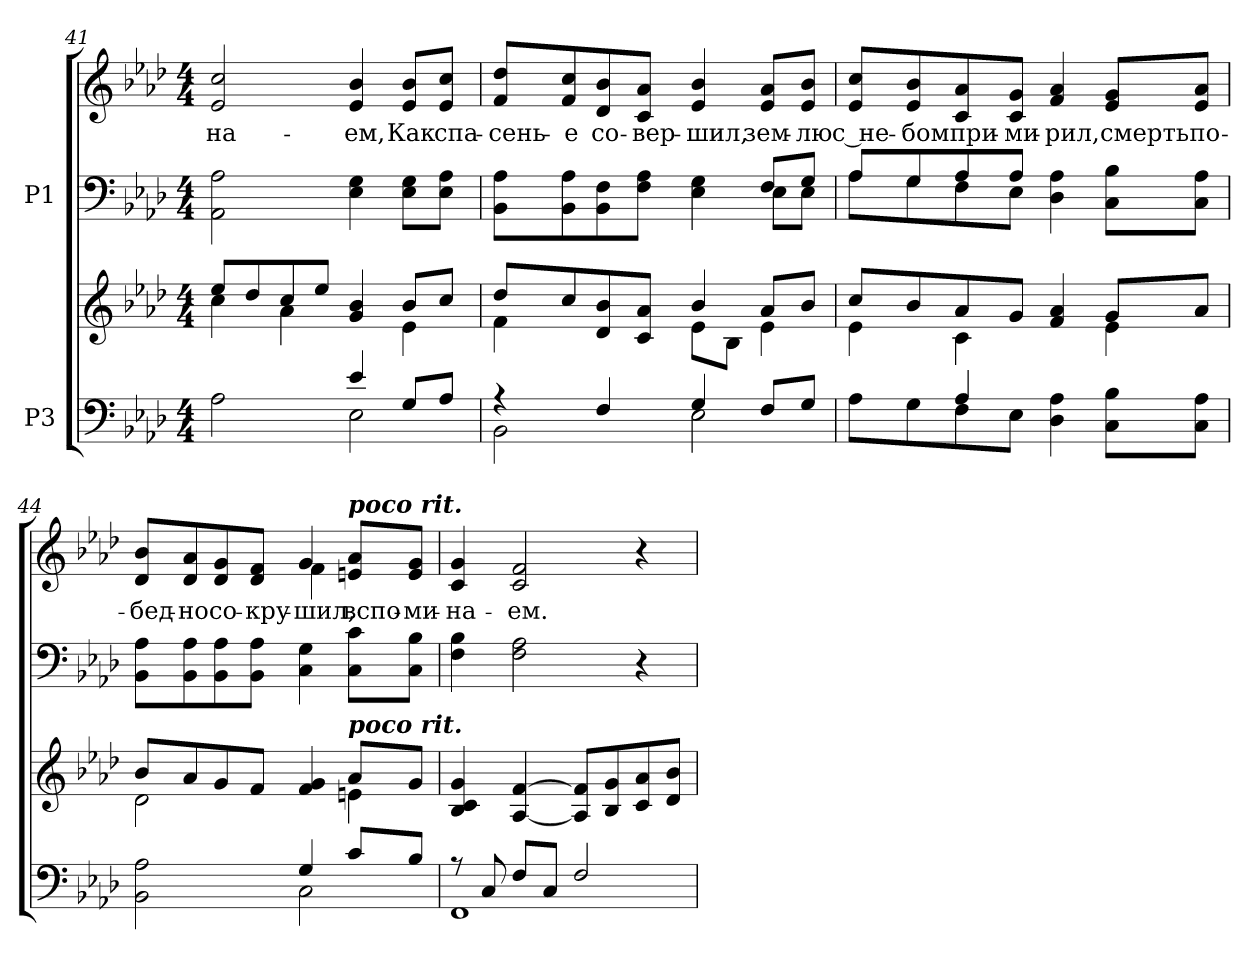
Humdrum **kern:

**kern	**kern	**kern	**kern	**text
*part2	*part2	*part1	*part1	*part1
*staff4	*staff3	*staff2	*staff1	*staff1
*I"P3	*	*I"P1	*	*
*clefF4	*clefG2	*clefF4	*clefG2	*
*k[b-e-a-d-]	*k[b-e-a-d-]	*k[b-e-a-d-]	*k[b-e-a-d-]	*
*f:	*f:	*f:	*f:	*
*M4/4	*M4/4	*M4/4	*M4/4	*
=41	=41	=41	=41	=41
*^	*^	*	*	*
!	!	!	!	!	!	!LO:LY:b:color=#000000
2A-i\	2ryy	8ee-i/L	4cci\	2AA-i\ 2A-i	2e-i/ 2cci	-на-
.	.	8dd-i/	.	.	.	.
.	.	8cci/	4a-i\	.	.	.
.	.	8ee-i/J	.	.	.	.
!	!	!	!	!	!	!LO:LY:b:color=#000000
4e-i/	2E-i\	4gi/ 4b-i	4ryy	4E-i\ 4Gi	4e-i/ 4b-i	-ем,
!	!	!	!	!	!	!LO:LY:b:color=#000000
8Gi/L	.	8b-i/L	4e-i\	8E-i\ 8GiL	8e-i/ 8b-iL	Как
!	!	!	!	!	!	!LO:LY:b:color=#000000
8A-i/J	.	8cci/J	.	8E-i\ 8A-iJ	8e-i/ 8cciJ	спа-
=42	=42	=42	=42	=42	=42	=42
*	*	*	*	*^	*	*
!	!	!	!	!	!	!	!LO:LY:b:color=#000000
4r	2BB-i\	8dd-i/L	4fi\	2ryy	8BB-i\ 8A-iL	8fi/ 8dd-iL	-сень-
!	!	!	!	!	!	!	!LO:LY:b:color=#000000
.	.	8cci/	.	.	8BB-i\ 8A-i	8fi/ 8cci	-е
!	!	!	!	!	!	!	!LO:LY:b:color=#000000
4Fi/	.	8d-i/ 8b-i	4ryy	.	8BB-i\ 8Fi	8d-i/ 8b-i	со-
!	!	!	!	!	!	!	!LO:LY:b:color=#000000
.	.	8ci/ 8a-iJ	.	.	8Fi\ 8A-iJ	8ci/ 8a-iJ	-вер-
!	!	!	!	!	!	!	!LO:LY:b:color=#000000
4Gi/	2E-i\	4b-i/	8e-i\L	4ryy	4E-i\ 4Gi	4e-i/ 4b-i	-шил,
.	.	.	8B-i\J	.	.	.	.
!	!	!	!	!	!	!	!LO:LY:b:color=#000000
8Fi/L	.	8a-i/L	4e-i\	8Fi/L	8E-i\L	8e-i/ 8a-iL	зем-
!	!	!	!	!	!	!	!LO:LY:b:color=#000000
8Gi/J	.	8b-i/J	.	8Gi/J	8E-i\J	8e-i/ 8b-iJ	-лю
!!LO:LB:g=z
=43	=43	=43	=43	=43	=43	=43	=43
!	!	!	!	!	!	!	!LO:LY:b:color=#000000
4ryy	8A-i\L	8cci/L	4e-i\	8A-i/L	8A-i\L	8e-i/ 8cciL	с не-
!	!	!	!	!	!	!	!LO:LY:b:color=#000000
.	8Gi\	8b-i/	.	8Gi/	8Gi\	8e-i/ 8b-i	-бом
!	!	!	!	!	!	!	!LO:LY:b:color=#000000
4A-i/	8Fi\	8a-i/	4ci\	8A-i/	8Fi\	8ci/ 8a-i	при-
!	!	!	!	!	!	!	!LO:LY:b:color=#000000
.	8E-i\J	8gi/J	.	8A-i/J	8E-i\J	8ci/ 8giJ	-ми-
!	!	!	!	!	!	!	!LO:LY:b:color=#000000
4ryy	4D-i\ 4A-i	4fi/ 4a-i	4ryy	4D-i\ 4A-i	2ryy	4fi/ 4a-i	-рил,
!	!	!	!	!	!	!	!LO:LY:b:color=#000000
8Ci\ 8B-iL	4ryy	8gi/L	4e-i\	8Ci\ 8B-iL	.	8e-i/ 8giL	смерть
!	!	!	!	!	!	!	!LO:LY:b:color=#000000
8Ci\ 8A-iJ	.	8a-i/J	.	8Ci\ 8A-iJ	.	8e-i/ 8a-iJ	по-
*	*	*	*	*v	*v	*	*
=44	=44	=44	=44	=44	=44	=44
!	!	!	!	!	!	!LO:LY:b:color=#000000
*	*	*	*	*	*^	*
2BB-i\ 2A-i	2ryy	8b-i/L	2d-i\	8BB-i\ 8A-iL	8d-i/ 8b-iL	2ryy	-бед-
!	!	!	!	!	!	!	!LO:LY:b:color=#000000
.	.	8a-i/	.	8BB-i\ 8A-i	8d-i/ 8a-i	.	-но
!	!	!	!	!	!	!	!LO:LY:b:color=#000000
.	.	8gi/	.	8BB-i\ 8A-i	8d-i/ 8gi	.	со-
!	!	!	!	!	!	!	!LO:LY:b:color=#000000
.	.	8fi/J	.	8BB-i\ 8A-iJ	8d-i/ 8fiJ	.	-кру-
!	!	!	!	!	!	!	!LO:LY:b:color=#000000
4Gi/	2Ci\	4fi/ 4gi	4ryy	4Ci\ 4Gi	4gi/	4fi\	-шил,
!	!	!	!	!	!LO:TX:a:Bi:t=росо rit.	!	!
!	!	!LO:TX:a:Bi:t=росо rit.	!	!	!	!	!
!	!	!	!	!	!	!	!LO:LY:b:color=#000000
8ci/L	.	8a-i/L	4eni\	8Ci\ 8ciL	8eni/ 8a-iL	4ryy	вспо-
!	!	!	!	!	!	!	!LO:LY:b:color=#000000
8B-i/J	.	8gi/J	.	8Ci\ 8B-iJ	8ei/ 8giJ	.	-ми-
*	*	*v	*v	*	*v	*v	*
=45	=45	=45	=45	=45	=45
!	!	!	!	!	!LO:LY:b:color=#000000
8r	1FFi	4B-i/ 4ci 4gi	4Fi\ 4B-i	4ci/ 4gi	-на-
8Ci/	.	.	.	.	.
!	!	!	!	!	!LO:LY:b:color=#000000
8Fi/L	.	[<4A-i/ [>4fi	2Fi\ 2A-i	2ci/ 2fi	-ем.
8Ci/J	.	.	.	.	.
2Fi/	.	8A-i/] 8fi]L	.	.	.
.	.	8B-i/ 8gi	.	.	.
.	.	8ci/ 8a-i	4r	4r	.
.	.	8d-i/ 8b-iJ	.	.	.
*v	*v	*	*	*	*
=	=	=	=	=
*-	*-	*-	*-	*-
